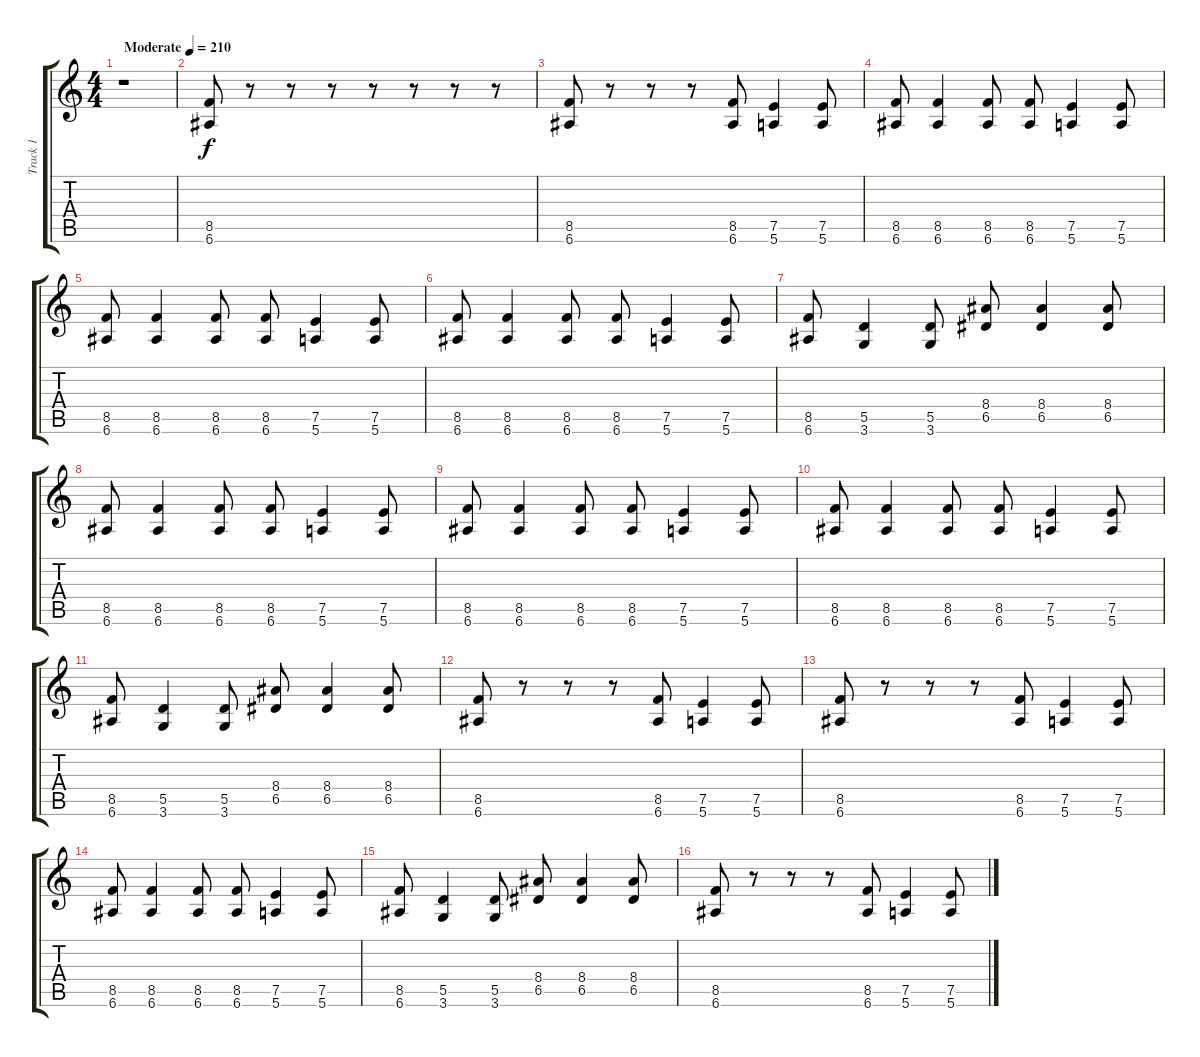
\track ("Track 1" "Track 1") {instrument distortionguitar}
\staff {score tabs}
\tuning (E4 B3 G3 D3 A2 E2) {hide}
\ts (4 4)
\tempo (210 "Moderate")
\clef g2
\ks c
r.1{dy f instrument distortionguitar} |
(8.5 6.6).8 r.8 r.8 r.8 r.8 r.8 r.8 r.8 |
(8.5 6.6).8 r.8 r.8 r.8 (8.5 6.6).8 (7.5 5.6).4 (7.5 5.6).8 |
(8.5 6.6).8 (8.5 6.6).4 (8.5 6.6).8 (8.5 6.6).8 (7.5 5.6).4 (7.5 5.6).8 |
(8.5 6.6).8 (8.5 6.6).4 (8.5 6.6).8 (8.5 6.6).8 (7.5 5.6).4 (7.5 5.6).8 |
(8.5 6.6).8 (8.5 6.6).4 (8.5 6.6).8 (8.5 6.6).8 (7.5 5.6).4 (7.5 5.6).8 |
(8.5 6.6).8 (5.5 3.6).4 (5.5 3.6).8 (8.4 6.5).8 (8.4 6.5).4 (8.4 6.5).8 |
(8.5 6.6).8 (8.5 6.6).4 (8.5 6.6).8 (8.5 6.6).8 (7.5 5.6).4 (7.5 5.6).8 |
(8.5 6.6).8 (8.5 6.6).4 (8.5 6.6).8 (8.5 6.6).8 (7.5 5.6).4 (7.5 5.6).8 |
(8.5 6.6).8 (8.5 6.6).4 (8.5 6.6).8 (8.5 6.6).8 (7.5 5.6).4 (7.5 5.6).8 |
(8.5 6.6).8 (5.5 3.6).4 (5.5 3.6).8 (8.4 6.5).8 (8.4 6.5).4 (8.4 6.5).8 |
(8.5 6.6).8 r.8 r.8 r.8 (8.5 6.6).8 (7.5 5.6).4 (7.5 5.6).8 |
(8.5 6.6).8 r.8 r.8 r.8 (8.5 6.6).8 (7.5 5.6).4 (7.5 5.6).8 |
(8.5 6.6).8 (8.5 6.6).4 (8.5 6.6).8 (8.5 6.6).8 (7.5 5.6).4 (7.5 5.6).8 |
(8.5 6.6).8 (5.5 3.6).4 (5.5 3.6).8 (8.4 6.5).8 (8.4 6.5).4 (8.4 6.5).8 |
(8.5 6.6).8 r.8 r.8 r.8 (8.5 6.6).8 (7.5 5.6).4 (7.5 5.6).8
